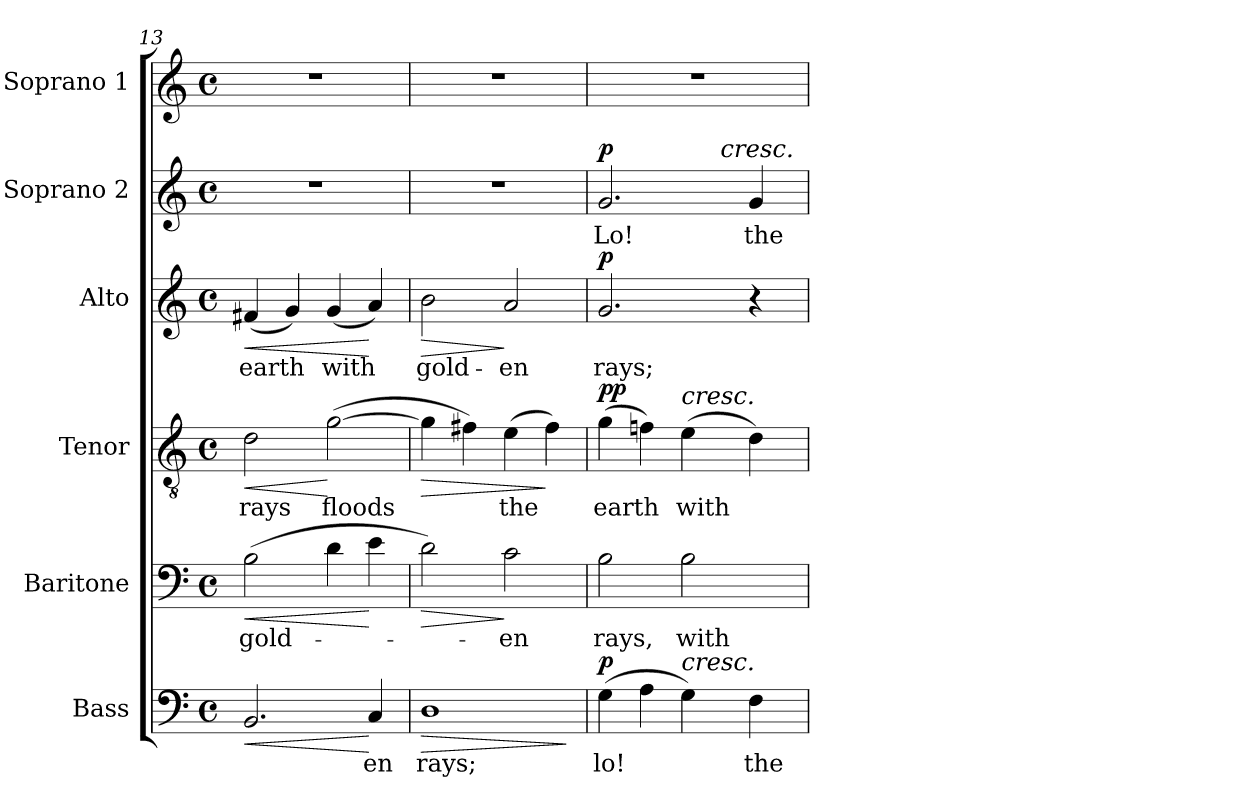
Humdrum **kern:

**kern	**text	**dynam	**kern	**text	**dynam	**kern	**text	**dynam	**kern	**text	**dynam	**kern	**text	**dynam	**kern
*part6	*part6	*part6	*part5	*part5	*part5	*part4	*part4	*part4	*part3	*part3	*part3	*part2	*part2	*part2	*part1
*staff6	*staff6	*staff6	*staff5	*staff5	*staff5	*staff4	*staff4	*staff4	*staff3	*staff3	*staff3	*staff2	*staff2	*staff2	*staff1
*I"Bass	*	*	*I"Baritone	*	*	*I"Tenor	*	*	*I"Alto	*	*	*I"Soprano 2	*	*	*I"Soprano 1
*I'B.	*	*	*I'Bar.	*	*	*I'T.	*	*	*I'A.	*	*	*I'S2.	*	*	*I'S1.
*clefF4	*	*	*clefF4	*	*	*clefGv2	*	*	*clefG2	*	*	*clefG2	*	*	*clefG2
*	*	*	*	*	*	*ITrd7c12	*	*	*	*	*	*	*	*	*
*k[]	*	*	*k[]	*	*	*k[]	*	*	*k[]	*	*	*k[]	*	*	*k[]
*C:	*	*	*C:	*	*	*C:	*	*	*C:	*	*	*C:	*	*	*C:
*M4/4	*	*	*M4/4	*	*	*M4/4	*	*	*M4/4	*	*	*M4/4	*	*	*M4/4
*met(c)	*	*	*met(c)	*	*	*met(c)	*	*	*met(c)	*	*	*met(c)	*	*	*met(c)
=13	=13	=13	=13	=13	=13	=13	=13	=13	=13	=13	=13	=13	=13	=13	=13
!	!	!LO:HP:b	!	!	!	!	!	!	!	!	!	!	!	!	!
!	!	!	!	!LO:LY:b:color=#000000	!LO:HP:b	!	!	!	!	!	!	!	!	!	!
!	!	!	!	!	!	!	!LO:LY:b:color=#000000	!LO:HP:b	!	!	!	!	!	!	!
!	!	!	!	!	!	!	!	!	!	!LO:LY:b:color=#000000	!LO:HP:b	!	!	!	!
2.BBi/	.	<	(2Bi\	gold-	<	2Di\	rays	<	(4f#Xi/	earth	<	1r	.	.	1r
.	.	.	.	.	.	.	.	.	4gi/)	.	.	.	.	.	.
!	!	!	!	!	!	!	!LO:LY:b:color=#000000	!	!	!	!	!	!	!	!
!	!	!	!	!	!	!	!	!	!	!LO:LY:b:color=#000000	!	!	!	!	!
.	.	.	4di\	.	.	([2Gi\	floods	[	(4gi/	with	.	.	.	.	.
!	!LO:LY:b:color=#000000	!	!	!	!	!	!	!	!	!	!	!	!	!	!
4Ci/	-en	[	4ei\	.	[	.	.	.	4ai/)	.	[	.	.	.	.
=14	=14	=14	=14	=14	=14	=14	=14	=14	=14	=14	=14	=14	=14	=14	=14
!	!LO:LY:b:color=#000000	!LO:HP:b	!	!	!LO:HP:b	!	!	!LO:HP:b	!	!	!	!	!	!	!
!	!	!	!	!	!	!	!	!	!	!LO:LY:b:color=#000000	!LO:HP:b	!	!	!	!
1Di	rays;	>	2di\)	.	>	4Gi\]	.	>	2bi\	gold-	>	1r	.	.	1r
.	.	.	.	.	.	4F#Xi\)	.	.	.	.	.	.	.	.	.
!	!	!	!	!LO:LY:b:color=#000000	!	!	!	!	!	!	!	!	!	!	!
!	!	!	!	!	!	!	!LO:LY:b:color=#000000	!	!	!	!	!	!	!	!
!	!	!	!	!	!	!	!	!	!	!LO:LY:b:color=#000000	!	!	!	!	!
.	.	.	2ci\	-en	]	(4Ei\	the	.	2ai/	-en	]	.	.	.	.
.	.	.	.	.	.	4F#i\)	.	]	.	.	.	.	.	.	.
.	.	]	.	.	.	.	.	.	.	.	.	.	.	.	.
!!LO:PB:g=z
=15	=15	=15	=15	=15	=15	=15	=15	=15	=15	=15	=15	=15	=15	=15	=15
!	!LO:LY:b:color=#000000	!	!	!	!	!	!	!	!	!	!	!	!	!	!
!	!	!	!	!LO:LY:b:color=#000000	!	!	!	!	!	!	!	!	!	!	!
!	!	!	!	!	!	!	!LO:LY:b:color=#000000	!	!	!	!	!	!	!	!
!	!	!	!	!	!	!	!	!	!	!LO:LY:b:color=#000000	!	!	!	!	!
!	!	!	!	!	!	!	!	!	!	!	!	!	!LO:LY:b:color=#000000	!	!
*	*	*	*	*	*	*	*	*	*	*	*	*^	*	*	*
(4Gi\	lo!	p	2Bi\	rays,	.	(4Gi\	earth	p p	2.gi/	rays;	p	2.gi/	2ryy	Lo!	p	1r
4Ai\	.	.	.	.	.	4Fni\)	.	.	.	.	.	.	.	.	.	.
!	!	!	!	!LO:LY:b:color=#000000	!	!	!	!	!	!	!	!	!	!	!	!
!	!	!	!	!	!	!LO:TX:a:i:t=cresc.	!	!	!	!	!	!	!	!	!	!
!LO:TX:a:i:t=cresc.	!	!	!	!	!	!	!	!	!	!	!	!	!	!	!	!
!	!	!	!	!	!	!	!LO:LY:b:color=#000000	!	!	!	!	!	!	!	!	!
4Gi\)	.	.	2Bi\	with	.	(4Ei\	with	.	.	.	.	.	16ryy	.	.	.
.	.	.	.	.	.	.	.	.	.	.	.	.	32ryy	.	.	.
.	.	.	.	.	.	.	.	.	.	.	.	.	64ryy	.	.	.
.	.	.	.	.	.	.	.	.	.	.	.	.	512ryy	.	.	.
!	!	!	!	!	!	!	!	!	!	!	!	!	!LO:TX:a:i:t=cresc.	!	!	!
.	.	.	.	.	.	.	.	.	.	.	.	.	4ryy	.	.	.
!	!LO:LY:b:color=#000000	!	!	!	!	!	!	!	!	!	!	!	!	!	!	!
!	!	!	!	!	!	!	!	!	!	!	!	!	!	!LO:LY:b:color=#000000	!	!
4Fi\	the	.	.	.	.	4Di\)	.	.	4r	.	.	4gi/	.	the	.	.
.	.	.	.	.	.	.	.	.	.	.	.	.	8ryy	.	.	.
.	.	.	.	.	.	.	.	.	.	.	.	.	128..ryy	.	.	.
*	*	*	*	*	*	*	*	*	*	*	*	*v	*v	*	*	*
=	=	=	=	=	=	=	=	=	=	=	=	=	=	=	=
*-	*-	*-	*-	*-	*-	*-	*-	*-	*-	*-	*-	*-	*-	*-	*-
